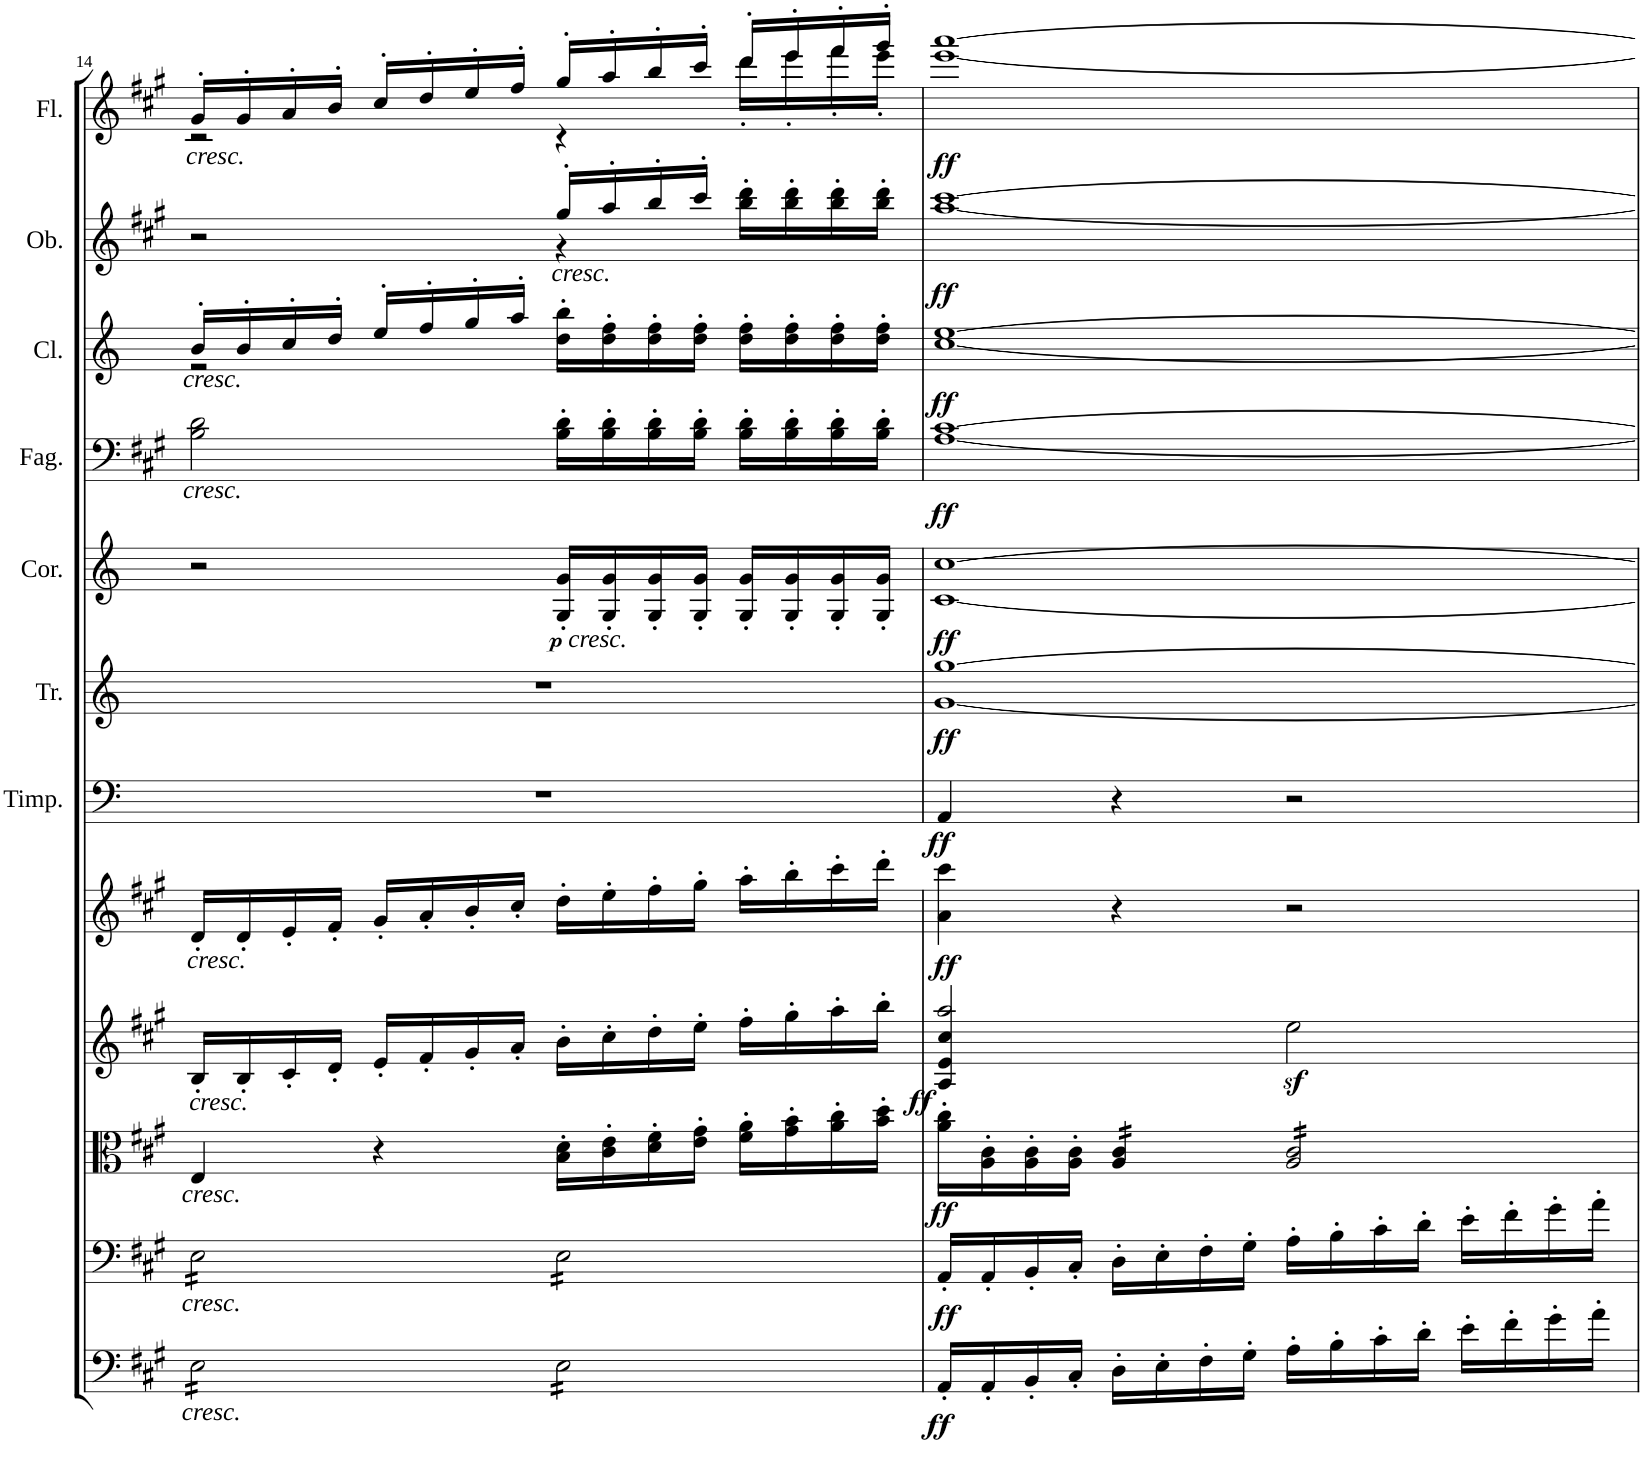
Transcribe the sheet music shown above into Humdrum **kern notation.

**kern	**dynam	**kern	**dynam	**kern	**dynam	**kern	**dynam	**kern	**dynam	**kern	**dynam	**kern	**dynam	**kern	**dynam	**kern	**dynam	**kern	**dynam	**kern	**dynam	**kern	**dynam
*part12	*part12	*part11	*part11	*part10	*part10	*part9	*part9	*part8	*part8	*part7	*part7	*part6	*part6	*part5	*part5	*part4	*part4	*part3	*part3	*part2	*part2	*part1	*part1
*staff12	*staff12	*staff11	*staff11	*staff10	*staff10	*staff9	*staff9	*staff8	*staff8	*staff7	*staff7	*staff6	*staff6	*staff5	*staff5	*staff4	*staff4	*staff3	*staff3	*staff2	*staff2	*staff1	*staff1
*I"Basso	*	*I"Violoncello	*	*I"Viola	*	*I"Violino II	*	*I"Violino I	*	*I"Timpani in A.E	*	*I"Trombe in D	*	*I"Corni in A	*	*I"Fagotti	*	*I"Clarinetti in A	*	*I"Oboi	*	*I"Flauti	*
*	*	*	*	*	*	*	*	*	*	*I'Timp.	*	*I'Tr.	*	*I'Cor.	*	*I'Fag.	*	*I'Cl.	*	*I'Ob.	*	*I'Fl.	*
!!LO:PB:g=z
*clefF4	*	*clefF4	*	*clefC3	*	*clefG2	*	*clefG2	*	*clefF4	*	*clefG2	*	*clefG2	*	*clefF4	*	*clefG2	*	*clefG2	*	*clefG2	*
*Trd7c12	*	*	*	*	*	*	*	*	*	*	*	*Trd-1c-2	*	*Trd2c3	*	*	*	*Trd2c3	*	*	*	*	*
*k[f#c#g#]	*	*k[f#c#g#]	*	*k[f#c#g#]	*	*k[f#c#g#]	*	*k[f#c#g#]	*	*k[f#c#g#]	*	*k[]	*	*k[]	*	*k[f#c#g#]	*	*k[]	*	*k[f#c#g#]	*	*k[f#c#g#]	*
*M4/4	*	*M4/4	*	*M4/4	*	*M4/4	*	*M4/4	*	*M4/4	*	*M4/4	*	*M4/4	*	*M4/4	*	*M4/4	*	*M4/4	*	*M4/4	*
*met(c)	*	*met(c)	*	*met(c)	*	*met(c)	*	*met(c)	*	*met(c)	*	*met(c)	*	*met(c)	*	*met(c)	*	*met(c)	*	*met(c)	*	*met(c)	*
=14	=14	=14	=14	=14	=14	=14	=14	=14	=14	=14	=14	=14	=14	=14	=14	=14	=14	=14	=14	=14	=14	=14	=14
*	*	*	*	*	*	*	*	*	*	*	*	*	*	*	*	*	*	*^	*	*^	*	*^	*
!	!	!	!	!	!	!	!	!	!	!	!	!	!	!	!	!	!	!	!	!	!	!	!	!LO:TX:b:i:t=cresc.	!	!
!	!	!	!	!	!	!	!	!	!	!	!	!	!	!	!	!	!	!LO:TX:b:i:t=cresc.	!	!	!	!	!	!	!	!
!	!	!	!	!	!	!	!	!	!	!	!	!	!	!	!	!LO:TX:b:i:t=cresc.	!	!	!	!	!	!	!	!	!	!
!	!	!	!	!	!	!	!	!LO:TX:b:i:t=cresc.	!	!	!	!	!	!	!	!	!	!	!	!	!	!	!	!	!	!
!	!	!	!	!	!	!LO:TX:b:i:t=cresc.	!	!	!	!	!	!	!	!	!	!	!	!	!	!	!	!	!	!	!	!
!	!	!	!	!LO:TX:b:i:t=cresc.	!	!	!	!	!	!	!	!	!	!	!	!	!	!	!	!	!	!	!	!	!	!
!	!	!LO:TX:b:i:t=cresc.	!	!	!	!	!	!	!	!	!	!	!	!	!	!	!	!	!	!	!	!	!	!	!	!
!LO:TX:b:i:t=cresc.	!	!	!	!	!	!	!	!	!	!	!	!	!	!	!	!	!	!	!	!	!	!	!	!	!	!
*tremolo	*	*	*	*	*	*	*	*	*	*	*	*	*	*	*	*	*	*	*	*	*	*	*	*	*	*
*	*	*tremolo	*	*	*	*	*	*	*	*	*	*	*	*	*	*	*	*	*	*	*	*	*	*	*	*
16E\LL	.	16E\LL	.	4E/	.	16B'/LL	.	16d'/LL	.	1r	.	1r	.	2r	.	2B\ 2d\	.	16b'/LL	2r	.	2r	2ryy	.	16g#'/LL	2r	.
16E\	.	16E\	.	.	.	16B'/	.	16d'/	.	.	.	.	.	.	.	.	.	16b'/	.	.	.	.	.	16g#'/	.	.
16E\	.	16E\	.	.	.	16c#'/	.	16e'/	.	.	.	.	.	.	.	.	.	16cc'/	.	.	.	.	.	16a'/	.	.
16E\	.	16E\	.	.	.	16d'/JJ	.	16f#'/JJ	.	.	.	.	.	.	.	.	.	16dd'/JJ	.	.	.	.	.	16b'/JJ	.	.
16E\	.	16E\	.	4r	.	16e'/LL	.	16g#'/LL	.	.	.	.	.	.	.	.	.	16ee'/LL	.	.	.	.	.	16cc#'/LL	.	.
16E\	.	16E\	.	.	.	16f#'/	.	16a'/	.	.	.	.	.	.	.	.	.	16ff'/	.	.	.	.	.	16dd'/	.	.
16E\	.	16E\	.	.	.	16g#'/	.	16b'/	.	.	.	.	.	.	.	.	.	16gg'/	.	.	.	.	.	16ee'/	.	.
16E\JJ	.	16E\JJ	.	.	.	16a'/JJ	.	16cc#'/JJ	.	.	.	.	.	.	.	.	.	16aa'/JJ	.	.	.	.	.	16ff#'/JJ	.	.
!	!	!	!	!	!	!	!	!	!	!	!	!	!	!	!	!	!	!	!	!	!LO:TX:b:i:t=cresc.	!	!	!	!	!
!	!	!	!	!	!	!	!	!	!	!	!	!	!	!LO:TX:b:t=cresc.	!	!	!	!	!	!	!	!	!	!	!	!
16E\LL	.	16E\LL	.	16B\' 16d\'LL	.	16b'\LL	.	16dd'\LL	.	.	.	.	.	16G/' 16g/'LL	.	16B\' 16d\'LL	.	16dd\'> 16bb\'>LL	2ryy	.	16gg#'/LL	4r	.	16gg#'/LL	4r	.
16E\	.	16E\	.	16c#\' 16e\'	.	16cc#'\	.	16ee'\	.	.	.	.	.	16G/' 16g/'	.	16B\' 16d\'	.	16dd\'> 16ff\'>	.	.	16aa'/	.	.	16aa'/	.	.
16E\	.	16E\	.	16d\' 16f#\'	.	16dd'\	.	16ff#'\	.	.	.	.	.	16G/' 16g/'	.	16B\' 16d\'	.	16dd\'> 16ff\'>	.	.	16bb'/	.	.	16bb'/	.	.
16E\	.	16E\	.	16e\' 16g#\'JJ	.	16ee'\JJ	.	16gg#'\JJ	.	.	.	.	.	16G/' 16g/'JJ	.	16B\' 16d\'JJ	.	16dd\'> 16ff\'>JJ	.	.	16ccc#'/JJ	.	.	16ccc#'/JJ	.	.
16E\	.	16E\	.	16f#\' 16a\'LL	.	16ff#'\LL	.	16aa'\LL	.	.	.	.	.	16G/' 16g/'LL	.	16B\' 16d\'LL	.	16dd\'> 16ff\'>LL	.	.	16bb\'> 16ddd\'>LL	4ryy	.	16ddd'/LL	16ddd'\LL	.
16E\	.	16E\	.	16g#\' 16b\'	.	16gg#'\	.	16bb'\	.	.	.	.	.	16G/' 16g/'	.	16B\' 16d\'	.	16dd\'> 16ff\'>	.	.	16bb\'> 16ddd\'>	.	.	16eee'/	16eee'\	.
16E\	.	16E\	.	16a\' 16cc#\'	.	16aa'\	.	16ccc#'\	.	.	.	.	.	16G/' 16g/'	.	16B\' 16d\'	.	16dd\'> 16ff\'>	.	.	16bb\'> 16ddd\'>	.	.	16fff#'/	16fff#'\	.
16E\JJ	.	16E\JJ	.	16b\' 16dd\'JJ	.	16bb'\JJ	.	16ddd'\JJ	.	.	.	.	.	16G/' 16g/'JJ	.	16B\' 16d\'JJ	.	16dd\'> 16ff\'>JJ	.	.	16bb\'> 16ddd\'>JJ	.	.	16ggg#'/JJ	16eee'\JJ	.
*	*	*Xtremolo	*	*	*	*	*	*	*	*	*	*	*	*	*	*	*	*	*	*	*	*	*	*	*	*
*Xtremolo	*	*	*	*	*	*	*	*	*	*	*	*	*	*	*	*	*	*	*	*	*	*	*	*	*	*
*	*	*	*	*	*	*	*	*	*	*	*	*	*	*	*	*	*	*v	*v	*	*	*	*	*	*	*
*	*	*	*	*	*	*	*	*	*	*	*	*	*	*	*	*	*	*	*	*v	*v	*	*	*	*
=15	=15	=15	=15	=15	=15	=15	=15	=15	=15	=15	=15	=15	=15	=15	=15	=15	=15	=15	=15	=15	=15	=15	=15	=15
*	*	*	*	*	*	*^	*	*	*	*	*	*	*	*	*	*	*	*	*	*	*	*	*	*
!	!LO:DY:b	!	!LO:DY:b	!	!LO:DY:b	!	!	!LO:DY:b	!	!LO:DY:b	!	!LO:DY:b	!	!LO:DY:b	!	!LO:DY:b	!	!LO:DY:b	!	!LO:DY:b	!	!LO:DY:b	!	!	!LO:DY:b
*	*	*	*	*	*	*	*	*	*	*	*	*	*	*	*	*	*	*	*	*	*	*	*v	*v	*
16AA'/LL	ff	16AA'/LL	ff	16a\' 16cc#\'LL	ff	2aa/	4A/ 4e/ 4cc#/	ff	4a\ 4ccc#\	ff	4AA/	ff	[1g [1gg	ff	[1c [1cc	ff	[1A [1c#	ff	[1cc [1ee	ff	[1aa [1ccc#	ff	[1eee [1aaa	ff
16AA'/	.	16AA'/	.	16A\' 16c#\'	.	.	.	.	.	.	.	.	.	.	.	.	.	.	.	.	.	.	.	.
16BB'/	.	16BB'/	.	16A\' 16c#\'	.	.	.	.	.	.	.	.	.	.	.	.	.	.	.	.	.	.	.	.
16C#'/JJ	.	16C#'/JJ	.	16A\' 16c#\'JJ	.	.	.	.	.	.	.	.	.	.	.	.	.	.	.	.	.	.	.	.
*	*	*	*	*tremolo	*	*	*	*	*	*	*	*	*	*	*	*	*	*	*	*	*	*	*	*
16D'\LL	.	16D'\LL	.	16A/ 16c#/LL	.	.	2.ryy	.	4r	.	4r	.	.	.	.	.	.	.	.	.	.	.	.	.
16E'\	.	16E'\	.	16A/ 16c#/	.	.	.	.	.	.	.	.	.	.	.	.	.	.	.	.	.	.	.	.
16F#'\	.	16F#'\	.	16A/ 16c#/	.	.	.	.	.	.	.	.	.	.	.	.	.	.	.	.	.	.	.	.
16G#'\JJ	.	16G#'\JJ	.	16A/ 16c#/JJ	.	.	.	.	.	.	.	.	.	.	.	.	.	.	.	.	.	.	.	.
!	!	!	!	!	!	!	!	!LO:DY:b	!	!	!	!	!	!	!	!	!	!	!	!	!	!	!	!
16A'\LL	.	16A'\LL	.	16A/ 16c#/LL	.	2ee^\	.	sf	2r	.	2r	.	.	.	.	.	.	.	.	.	.	.	.	.
16B'\	.	16B'\	.	16A/ 16c#/	.	.	.	.	.	.	.	.	.	.	.	.	.	.	.	.	.	.	.	.
16c#'\	.	16c#'\	.	16A/ 16c#/	.	.	.	.	.	.	.	.	.	.	.	.	.	.	.	.	.	.	.	.
16d'\JJ	.	16d'\JJ	.	16A/ 16c#/	.	.	.	.	.	.	.	.	.	.	.	.	.	.	.	.	.	.	.	.
16e'\LL	.	16e'\LL	.	16A/ 16c#/	.	.	.	.	.	.	.	.	.	.	.	.	.	.	.	.	.	.	.	.
16f#'\	.	16f#'\	.	16A/ 16c#/	.	.	.	.	.	.	.	.	.	.	.	.	.	.	.	.	.	.	.	.
16g#'\	.	16g#'\	.	16A/ 16c#/	.	.	.	.	.	.	.	.	.	.	.	.	.	.	.	.	.	.	.	.
16a'\JJ	.	16a'\JJ	.	16A/ 16c#/JJ	.	.	.	.	.	.	.	.	.	.	.	.	.	.	.	.	.	.	.	.
*	*	*	*	*Xtremolo	*	*	*	*	*	*	*	*	*	*	*	*	*	*	*	*	*	*	*	*
*	*	*	*	*	*	*v	*v	*	*	*	*	*	*	*	*	*	*	*	*	*	*	*	*	*
=	=	=	=	=	=	=	=	=	=	=	=	=	=	=	=	=	=	=	=	=	=	=	=
*-	*-	*-	*-	*-	*-	*-	*-	*-	*-	*-	*-	*-	*-	*-	*-	*-	*-	*-	*-	*-	*-	*-	*-
